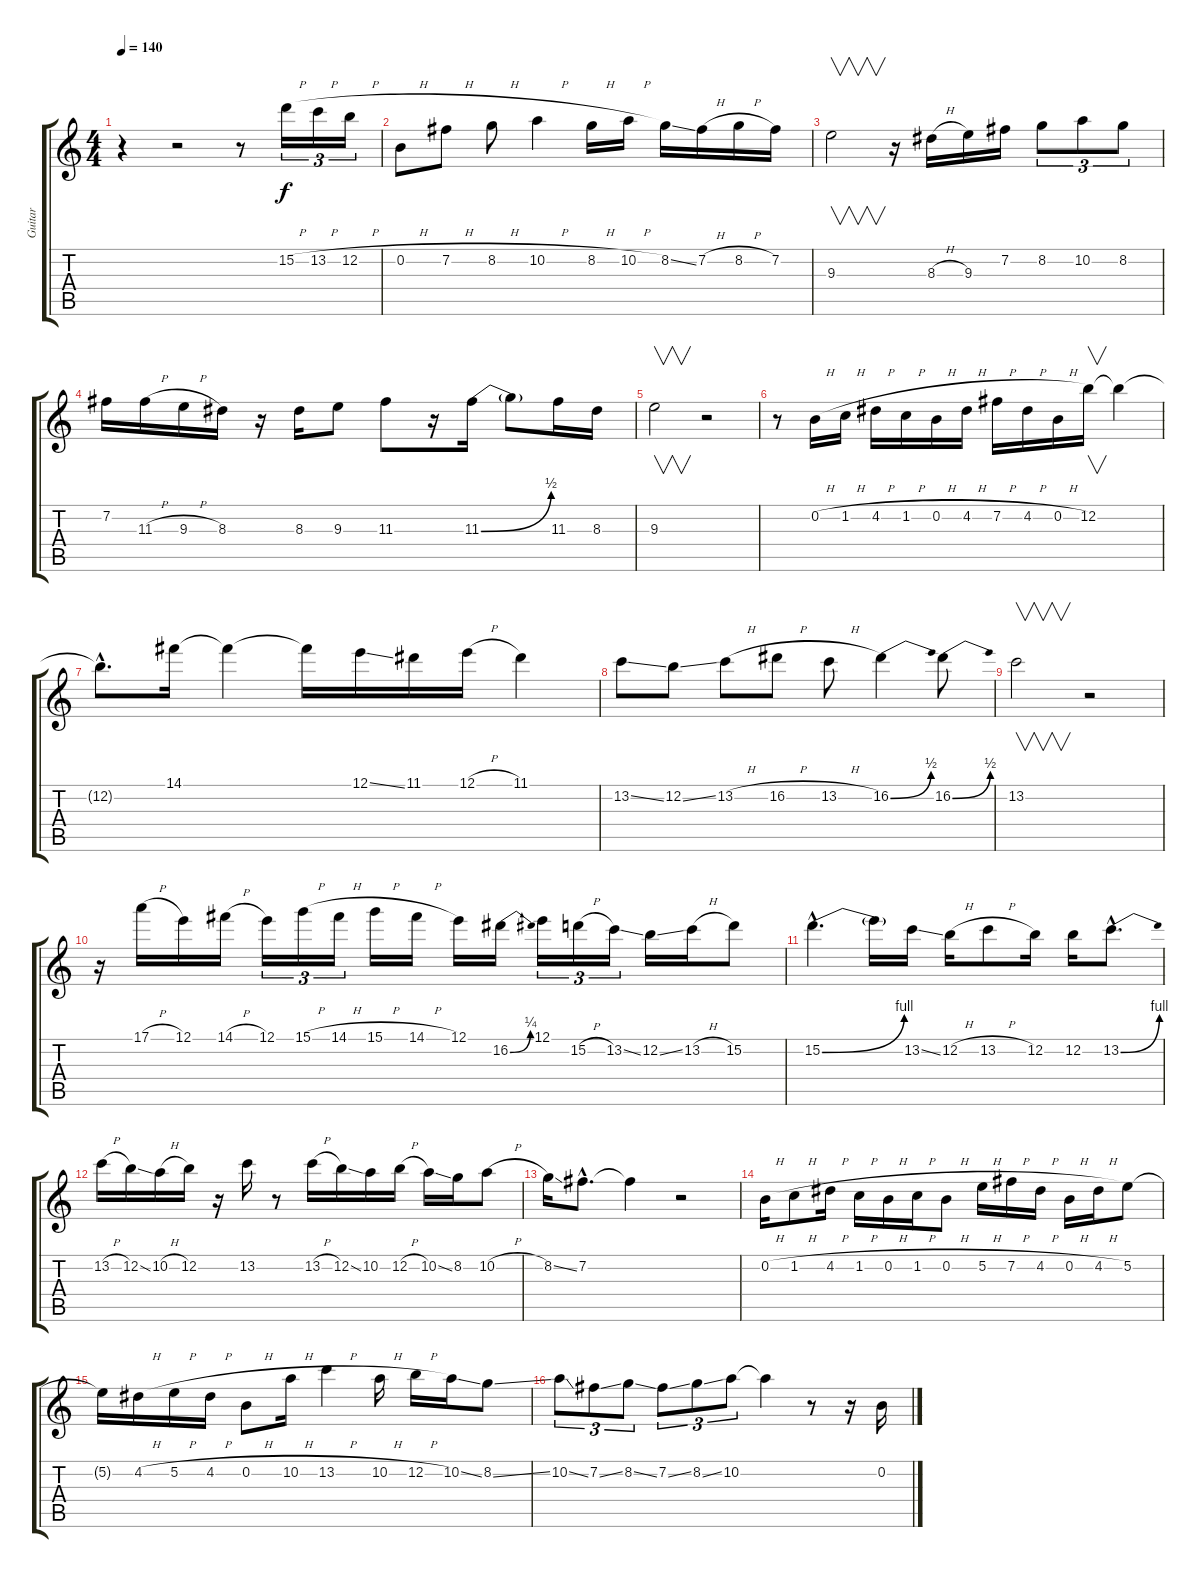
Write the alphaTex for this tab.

\track ("Guitar" "Guitar") {instrument overdrivenguitar}
\staff {score tabs}
\tuning (E4 B3 G3 D3 A2 E2) {hide}
\ts (4 4)
\tempo 140
\clef g2
\ks c
r.4{dy f instrument overdrivenguitar} r.2 r.8 15.2{h}.16{tu (3 2)} 13.2{h}.16{tu (3 2)} 12.2{h}.16{tu (3 2)} |
0.2{h}.8 7.2{h}.8 8.2{h}.8 10.2{h}.4 8.2{h}.16 10.2{h}.16 8.2{ss}.16 7.2{h}.16 8.2{h}.16 7.2.16 |
9.3.2{v} r.16 8.3{h}.16 9.3.16 7.2.16 8.2.8{tu (3 2)} 10.2.8{tu (3 2)} 8.2.8{tu (3 2)} |
7.2.16 11.3{h}.16 9.3{h}.16 8.3.16 r.16 8.3.16 9.3.8 11.3.8 r.16 11.3{be (bend 0 0 60 2)}.16 11.3{t}.8 11.3.16 8.3.16 |
9.3.2{v} r.2 |
r.8 0.2{h}.16 1.2{h}.16 4.2{h}.16 1.2{h}.16 0.2{h}.16 4.2{h}.16 7.2{h}.16 4.2{h}.16 0.2{h}.16 12.2.16{v} 12.2{t}.4 |
12.2{hac t}.8{d} 14.1.16 14.1{t}.4 14.1{t}.16 12.1{ss}.16 11.1.16 12.1{h}.16 11.1.4 |
13.2{ss}.8 12.2{ss}.8 13.2{h}.8 16.2{h}.8 13.2{h}.8 16.2{be (bend 0 0 60 2)}.4 16.2{be (bend 0 0 60 2)}.8 |
13.2.2{v} r.2 |
r.16 17.1{h}.16 12.1.16 14.1{h}.16 12.1.16{tu (3 2)} 15.1{h}.16{tu (3 2)} 14.1{h}.16{tu (3 2)} 15.1{h}.16 14.1{h}.16 12.1.16 16.2{be (bend 0 0 60 1)}.16 12.1.16{tu (3 2)} 15.2{h}.16{tu (3 2)} 13.2{ss}.16{tu (3 2)} 12.2{ss}.16 13.2{h}.16 15.2.8 |
15.2{be (bend 0 0 60 4) hac}.4{d} 15.2{t}.16 13.2{ss}.16 12.2{h}.16 13.2{h}.8 12.2.16 12.2.16 13.2{be (bend 0 0 60 4) hac}.8{d} |
13.2{h}.16 12.2{ss}.16 10.2{h}.16 12.2.16 r.16 13.2.16 r.8 13.2{h}.16 12.2{ss}.16 10.2.16 12.2{h}.16 10.2{ss}.16 8.2.16 10.2{h}.8 |
8.2{ss}.16 7.2{hac}.8{d} 7.2{t}.4 r.2 |
0.2{h}.16 1.2{h}.8 4.2{h}.16 1.2{h}.16 0.2{h}.16 1.2{h}.16 0.2{h}.8 5.2{h}.16 7.2{h}.16 4.2{h}.16 0.2{h}.16 4.2{h}.16 5.2.8 |
5.2{t}.16 4.2{h}.16 5.2{h}.16 4.2{h}.16 0.2{h}.8 10.2{h}.16 13.2{h}.4 10.2{h}.16 12.2{h}.16 10.2{ss}.16 8.2{ss}.8 |
10.2{ss}.8{tu (3 2)} 7.2{ss}.8{tu (3 2)} 8.2{ss}.8{tu (3 2)} 7.2{ss}.8{tu (3 2)} 8.2{ss}.8{tu (3 2)} 10.2.8{tu (3 2)} 10.2{t}.4 r.8 r.16 0.2{h}.16
